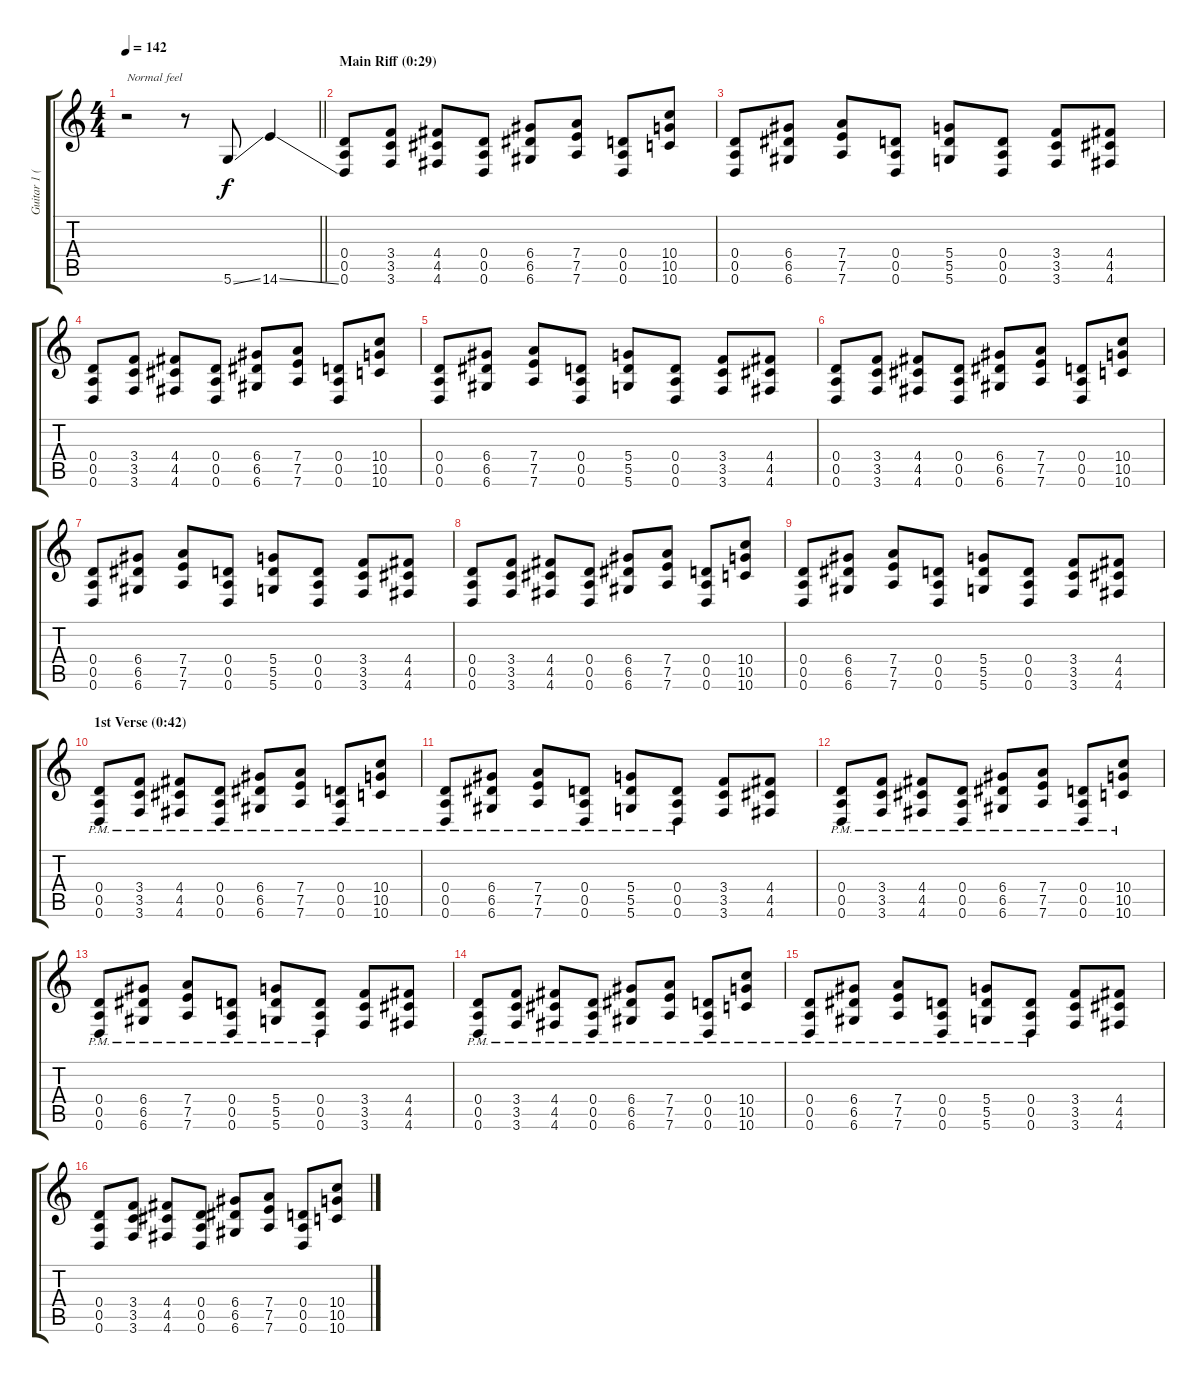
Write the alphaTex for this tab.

\track ("Guitar 1 (Slash)" "Guitar 1 (") {instrument overdrivenguitar}
\staff {score tabs}
\tuning (E4 B3 G3 D3 A2 D2) {hide}
\ts (4 4)
\tempo 142
\clef g2
\barLineRight lightlight
\ks c
r.2{txt "Normal feel" dy mf} r.8 5.6{ss}.8{dy f} 14.6{ss}.4 |
\section ("" "Main Riff (0:29)")
(0.4 0.5 0.6).8 (3.4 3.5 3.6).8 (4.4 4.5 4.6).8 (0.4 0.5 0.6).8 (6.4 6.5 6.6).8 (7.4 7.5 7.6).8 (0.4 0.5 0.6).8 (10.4 10.5 10.6).8 |
(0.4 0.5 0.6).8 (6.4 6.5 6.6).8 (7.4 7.5 7.6).8 (0.4 0.5 0.6).8 (5.4 5.5 5.6).8 (0.4 0.5 0.6).8 (3.4 3.5 3.6).8 (4.4 4.5 4.6).8 |
(0.4 0.5 0.6).8 (3.4 3.5 3.6).8 (4.4 4.5 4.6).8 (0.4 0.5 0.6).8 (6.4 6.5 6.6).8 (7.4 7.5 7.6).8 (0.4 0.5 0.6).8 (10.4 10.5 10.6).8 |
(0.4 0.5 0.6).8 (6.4 6.5 6.6).8 (7.4 7.5 7.6).8 (0.4 0.5 0.6).8 (5.4 5.5 5.6).8 (0.4 0.5 0.6).8 (3.4 3.5 3.6).8 (4.4 4.5 4.6).8 |
(0.4 0.5 0.6).8 (3.4 3.5 3.6).8 (4.4 4.5 4.6).8 (0.4 0.5 0.6).8 (6.4 6.5 6.6).8 (7.4 7.5 7.6).8 (0.4 0.5 0.6).8 (10.4 10.5 10.6).8 |
(0.4 0.5 0.6).8 (6.4 6.5 6.6).8 (7.4 7.5 7.6).8 (0.4 0.5 0.6).8 (5.4 5.5 5.6).8 (0.4 0.5 0.6).8 (3.4 3.5 3.6).8 (4.4 4.5 4.6).8 |
(0.4 0.5 0.6).8 (3.4 3.5 3.6).8 (4.4 4.5 4.6).8 (0.4 0.5 0.6).8 (6.4 6.5 6.6).8 (7.4 7.5 7.6).8 (0.4 0.5 0.6).8 (10.4 10.5 10.6).8 |
(0.4 0.5 0.6).8 (6.4 6.5 6.6).8 (7.4 7.5 7.6).8 (0.4 0.5 0.6).8 (5.4 5.5 5.6).8 (0.4 0.5 0.6).8 (3.4 3.5 3.6).8 (4.4 4.5 4.6).8 |
\section ("" "1st Verse (0:42)")
(0.4{pm} 0.5{pm} 0.6{pm}).8 (3.4{pm} 3.5{pm} 3.6{pm}).8 (4.4{pm} 4.5{pm} 4.6{pm}).8 (0.4{pm} 0.5{pm} 0.6{pm}).8 (6.4{pm} 6.5{pm} 6.6{pm}).8 (7.4{pm} 7.5{pm} 7.6{pm}).8 (0.4{pm} 0.5{pm} 0.6{pm}).8 (10.4{pm} 10.5{pm} 10.6{pm}).8 |
(0.4{pm} 0.5{pm} 0.6{pm}).8 (6.4{pm} 6.5{pm} 6.6{pm}).8 (7.4{pm} 7.5{pm} 7.6{pm}).8 (0.4{pm} 0.5{pm} 0.6{pm}).8 (5.4{pm} 5.5{pm} 5.6{pm}).8 (0.4{pm} 0.5{pm} 0.6{pm}).8 (3.4 3.5 3.6).8 (4.4 4.5 4.6).8 |
(0.4{pm} 0.5{pm} 0.6{pm}).8 (3.4{pm} 3.5{pm} 3.6{pm}).8 (4.4{pm} 4.5{pm} 4.6{pm}).8 (0.4{pm} 0.5{pm} 0.6{pm}).8 (6.4{pm} 6.5{pm} 6.6{pm}).8 (7.4{pm} 7.5{pm} 7.6{pm}).8 (0.4{pm} 0.5{pm} 0.6{pm}).8 (10.4{pm} 10.5{pm} 10.6{pm}).8 |
(0.4{pm} 0.5{pm} 0.6{pm}).8 (6.4{pm} 6.5{pm} 6.6{pm}).8 (7.4{pm} 7.5{pm} 7.6{pm}).8 (0.4{pm} 0.5{pm} 0.6{pm}).8 (5.4{pm} 5.5{pm} 5.6{pm}).8 (0.4{pm} 0.5{pm} 0.6{pm}).8 (3.4 3.5 3.6).8 (4.4 4.5 4.6).8 |
(0.4{pm} 0.5{pm} 0.6{pm}).8 (3.4{pm} 3.5{pm} 3.6{pm}).8 (4.4{pm} 4.5{pm} 4.6{pm}).8 (0.4{pm} 0.5{pm} 0.6{pm}).8 (6.4{pm} 6.5{pm} 6.6{pm}).8 (7.4{pm} 7.5{pm} 7.6{pm}).8 (0.4{pm} 0.5{pm} 0.6{pm}).8 (10.4{pm} 10.5{pm} 10.6{pm}).8 |
(0.4{pm} 0.5{pm} 0.6{pm}).8 (6.4{pm} 6.5{pm} 6.6{pm}).8 (7.4{pm} 7.5{pm} 7.6{pm}).8 (0.4{pm} 0.5{pm} 0.6{pm}).8 (5.4{pm} 5.5{pm} 5.6{pm}).8 (0.4{pm} 0.5{pm} 0.6{pm}).8 (3.4 3.5 3.6).8 (4.4 4.5 4.6).8 |
(0.4 0.5 0.6).8 (3.4 3.5 3.6).8 (4.4 4.5 4.6).8 (0.4 0.5 0.6).8 (6.4 6.5 6.6).8 (7.4 7.5 7.6).8 (0.4 0.5 0.6).8 (10.4 10.5 10.6).8
